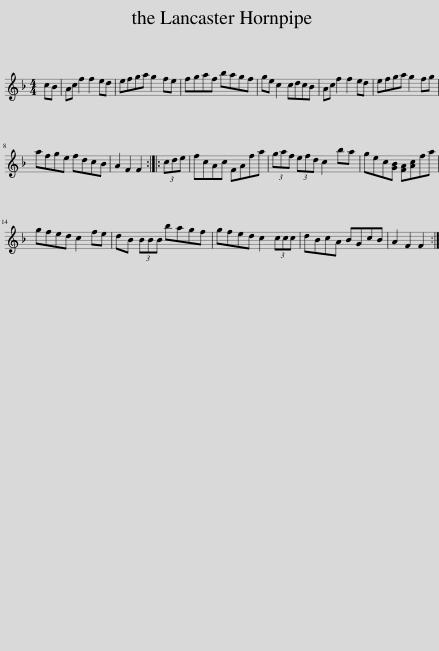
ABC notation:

X:1
L:1/8
M:4/4
I:linebreak $
K:F
V:1 treble
V:1
 cB | Ac f2 f2 ed | efga g2 fe | fgaf bagf | ge c2 cdcB | %5
 Ac f2 f2 ed | efga g2 fg |$ afge fdcB | A2 F2 F2 :: (3cde | %10
 fcAc FAfa | (3gaf (3efd c2 ba | gec[GB] [FA][Ac]fa |$ gfed c2 fe | dB (3BBB bagf | %15
 gfed c2 (3ccc | dBcA BGcB | A2 F2 F2 :| %18
